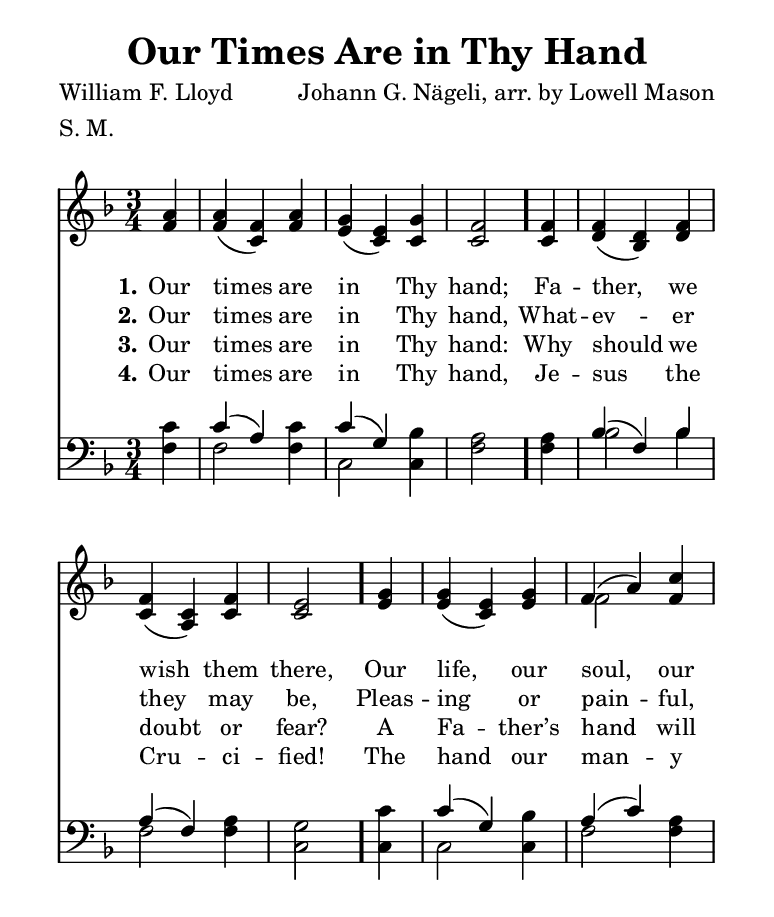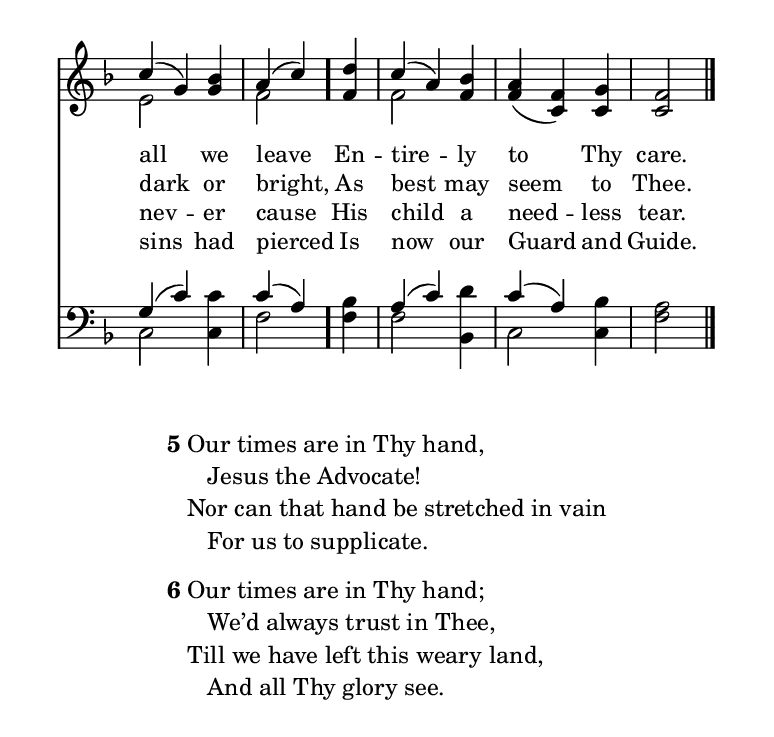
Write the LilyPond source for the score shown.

\include "common/global.ily"
\paper {
  \include "common/paper.ily"
  ragged-bottom = ##t
}

\header{
  hymnnumber = "257"
  title = "Our Times Are in Thy Hand"
  tunename = "Dennis" % from Metrical Index of Tunes
  meter = "S. M." % from Metrical Index of Tunes
  poet = "William F. Lloyd" % see https://hymnary.org/text/my_times_are_in_thy_hand_my_god_i_wish
  composer = "Johann G. Nägeli, arr. by Lowell Mason" % see https://hymnary.org/tune/dennis_nageli
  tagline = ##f
}

global = {
  \include "common/overrides.ily"
  \override Staff.TimeSignature.style = #'numbered
  \time 3/4
  \override Score.MetronomeMark.transparent = ##t % hide all fermata changes too
  \tempo 4=80
  \key f \major
  \partial 4
  \autoBeamOff
}

notesSoprano = {
\global
\relative c'' {

  a4 | a( f) a | g( e) g | f2
  f4 | f( d) f | f( c) f | e2 \eogbreak
  g4 | g( e) g | f( a) c | c( g) bes | a( c)
  d4 | c( a) bes | a( f) g | f2 \eogbreak

  \bar "|."

}
}

notesAlto = {
\global
\relative e' {

  f4 | f( c) f | e( c) c | c2
  c4 | d( bes) d | c( a) c | c2
  e4 | e( c) e | f2 f4 | e2 g4 | f2
  f4 | f2 f4 | f( c) c | c2

}
}

notesTenor = {
\global
\relative a {

  c4 | c( a) c | c( g) bes | a2
  a4 | bes( f) bes | a( f) a | g2
  c4 | c( g) bes | a( c) a | g( c) c | c( a)
  bes4 | a( c) d | c( a) bes | a2

}
}

notesBass = {
\global
\relative f {

  f4 | f2 f4 | c2 c4 | f2
  f4 | bes2 bes4 | f2 f4 | c2
  c4 | c2 c4 | f2 f4 | c2 c4 | f2
  f4 | f2 bes,4 | c2 c4 | f2

}
}

wordsA = \lyricmode {
\set stanza = "1."

Our times are in Thy hand; \bar "."
Fa -- ther, we wish them there, \bar "."
Our life, our soul, our all we leave \bar "."
En -- tire -- ly to Thy care. \bar "."

}

wordsB = \lyricmode {
\set stanza = "2."

Our times are in Thy hand,
What -- ev -- er they may be,
Pleas -- ing or pain -- ful, dark or bright,
As best may seem to Thee.

}

wordsC = \lyricmode {
\set stanza = "3."

Our times are in Thy hand:
Why should we doubt or fear?
A Fa -- ther’s hand will nev -- er cause
His child a need -- less tear.

}

wordsD = \lyricmode {
\set stanza = "4."

Our times are in Thy hand,
Je -- sus the Cru -- ci -- fied!
The hand our man -- y sins had pierced
Is now our Guard and Guide.

}

wordsE = \markuplist {

\line { Our times are in Thy hand, }
\line { { \hspace #2 } Jesus the Advocate! }
\line { Nor can that hand be stretched in vain }
\line { { \hspace #2 } For us to supplicate. }

}

wordsF = \markuplist {

\line { Our times are in Thy hand; }
\line { { \hspace #2 } We’d always trust in Thee, }
\line { Till we have left this weary land, }
\line { { \hspace #2 } And all Thy glory see. }

}

\score {
  \context ChoirStaff <<
    \context Staff = upper <<
      \set Staff.autoBeaming = ##f
      \set ChoirStaff.systemStartDelimiter = #'SystemStartBar
      \set ChoirStaff.printPartCombineTexts = ##f
      \partcombine #'(2 . 11) \notesSoprano \notesAlto
      \context NullVoice = sopranos { \voiceOne << \notesSoprano >> }
      \context Lyrics = one   \lyricsto sopranos \wordsA
      \context Lyrics = two   \lyricsto sopranos \wordsB
      \context Lyrics = three \lyricsto sopranos \wordsC
      \context Lyrics = four  \lyricsto sopranos \wordsD
    >>
    \context Staff = men <<
      \set Staff.autoBeaming = ##f
      \clef bass
      \set ChoirStaff.printPartCombineTexts = ##f
      \partcombine #'(2 . 11) \notesTenor \notesBass
    >>
  >>
  \layout {
    \include "common/layout.ily"
  }
  #(cond ((ly:get-option 'eog-midi-permitted) #{ \midi{
    \include "common/midi.ily"
  } #}))
}

\noPageBreak

\markup { \fontsize #0.3 \fill-line { \column {
  \line{ \bold 5 \column { \wordsE } } \combine \null \vspace #0.4
  \line{ \bold 6 \column { \wordsF } }
} } }

\version "2.19.49"  % necessary for upgrading to future LilyPond versions.

% vi:set et ts=2 sw=2 ai nocindent syntax=lilypond:
